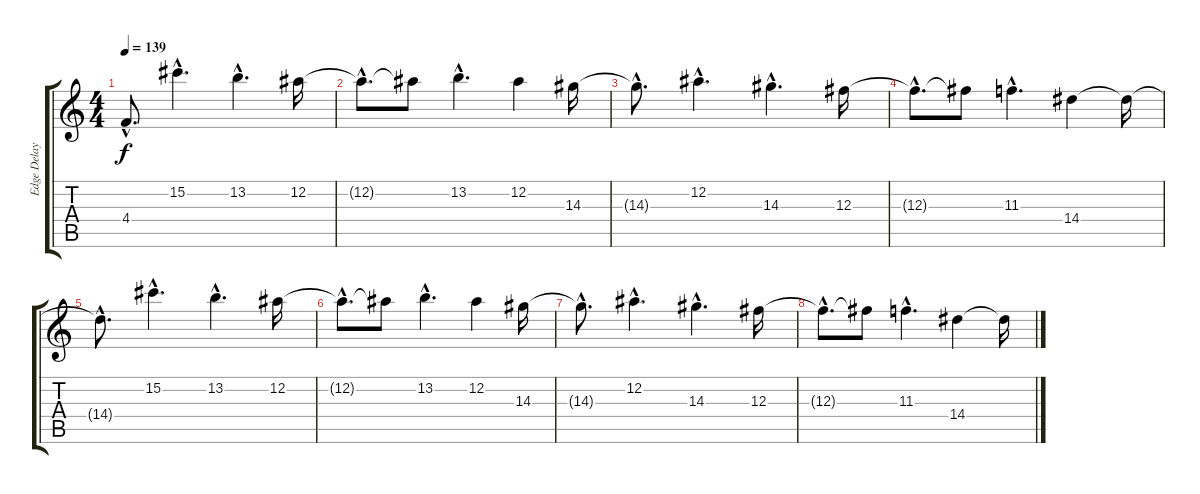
\track ("Edge Delay 1" "Edge Delay") {instrument overdrivenguitar}
\staff {score tabs}
\tuning (Eb4 Bb3 Gb3 Db3 Ab2 Eb2) {hide}
\ts (4 4)
\tempo 139
\clef g2
\ks c
4.4{hac t}.8{d dy f} 15.2{hac}.4{d} 13.2{hac}.4{d} 12.2.16 |
12.2{hac t}.8{d} 12.2{t}.8 13.2{hac}.4{d} 12.2.4 14.3.16 |
14.3{hac t}.8{d} 12.2{hac}.4{d} 14.3{hac}.4{d} 12.3.16 |
12.3{hac t}.8{d} 12.3{t}.8 11.3{hac}.4{d} 14.4.4 14.4{t}.16 |
14.4{hac t}.8{d} 15.2{hac}.4{d} 13.2{hac}.4{d} 12.2.16 |
12.2{hac t}.8{d} 12.2{t}.8 13.2{hac}.4{d} 12.2.4 14.3.16 |
14.3{hac t}.8{d} 12.2{hac}.4{d} 14.3{hac}.4{d} 12.3.16 |
12.3{hac t}.8{d} 12.3{t}.8 11.3{hac}.4{d} 14.4.4 14.4{t}.16
